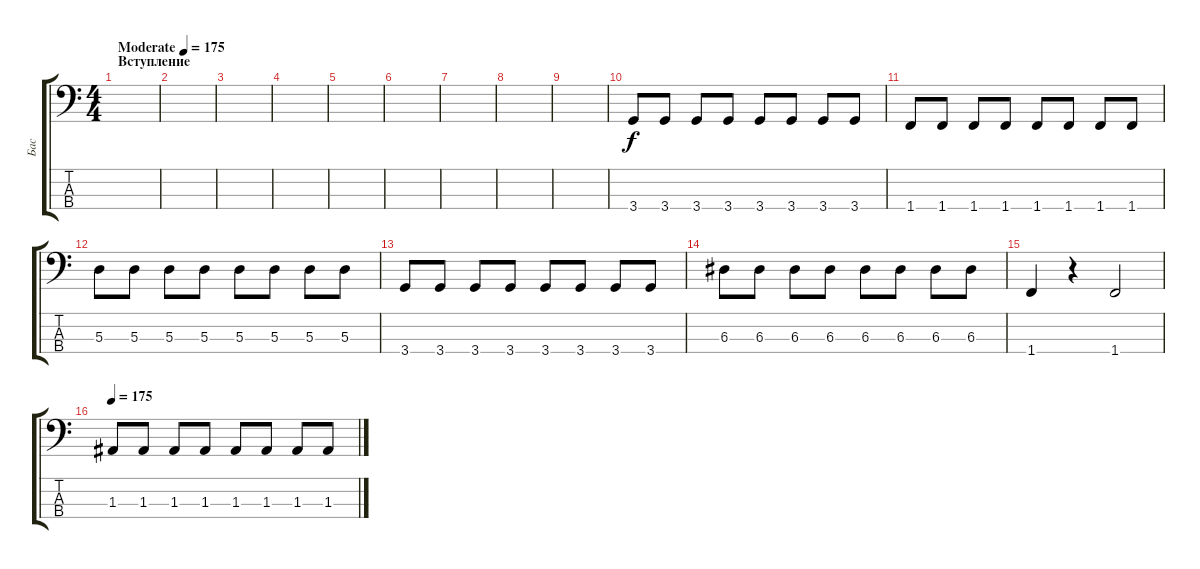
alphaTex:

\track ("Бас" "Бас") {instrument electricbassfinger}
\staff {score tabs}
\tuning (G2 D2 A1 E1) {hide}
\ts (4 4)
\section ("" "Вступление")
\tempo (175 "Moderate")
\tempo 165
\tempo (175 "Moderate")
\clef f4
\ks c
|
|
|
|
|
|
|
|
|
3.4.8 3.4.8 3.4.8 3.4.8 3.4.8 3.4.8 3.4.8 3.4.8 |
1.4.8 1.4.8 1.4.8 1.4.8 1.4.8 1.4.8 1.4.8 1.4.8 |
5.3.8 5.3.8 5.3.8 5.3.8 5.3.8 5.3.8 5.3.8 5.3.8 |
3.4.8 3.4.8 3.4.8 3.4.8 3.4.8 3.4.8 3.4.8 3.4.8 |
6.3.8 6.3.8 6.3.8 6.3.8 6.3.8 6.3.8 6.3.8 6.3.8 |
1.4.4 r.4 1.4.2 |
\tempo 175
1.3.8 1.3.8 1.3.8 1.3.8 1.3.8 1.3.8 1.3.8 1.3.8
